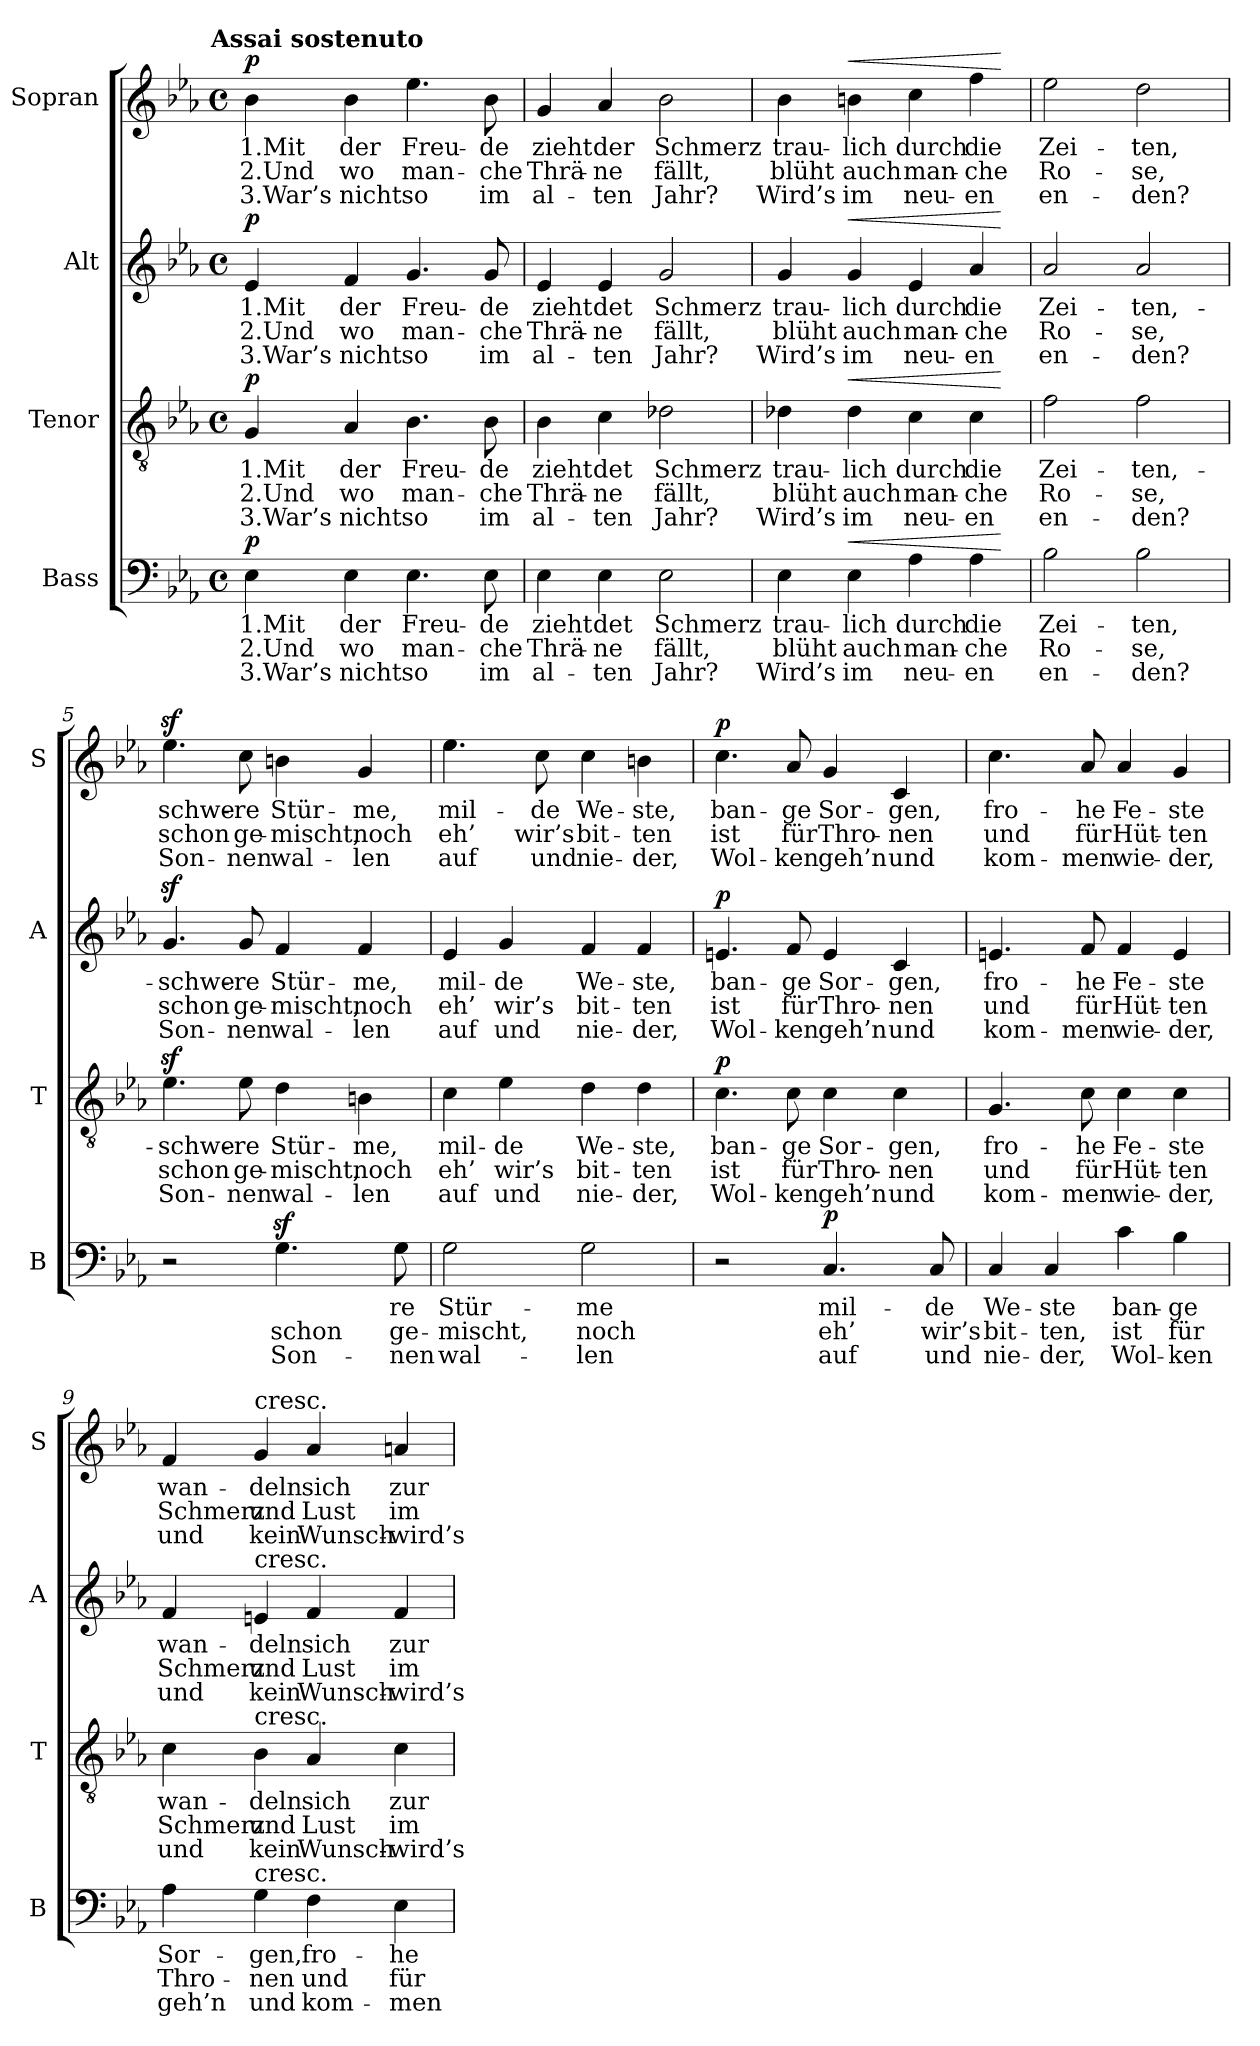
**kern	**text	**text	**text	**dynam	**kern	**text	**text	**text	**dynam	**kern	**text	**text	**text	**dynam	**kern	**text	**text	**text	**dynam
*part4	*part4	*part4	*part4	*part4	*part3	*part3	*part3	*part3	*part3	*part2	*part2	*part2	*part2	*part2	*part1	*part1	*part1	*part1	*part1
*staff4	*staff4	*staff4	*staff4	*staff4	*staff3	*staff3	*staff3	*staff3	*staff3	*staff2	*staff2	*staff2	*staff2	*staff2	*staff1	*staff1	*staff1	*staff1	*staff1
*I"Bass	*	*	*	*	*I"Tenor	*	*	*	*	*I"Alt	*	*	*	*	*I"Sopran	*	*	*	*
*I'B	*	*	*	*	*I'T	*	*	*	*	*I'A	*	*	*	*	*I'S	*	*	*	*
*clefF4	*	*	*	*	*clefGv2	*	*	*	*	*clefG2	*	*	*	*	*clefG2	*	*	*	*
*k[b-e-a-]	*	*	*	*	*k[b-e-a-]	*	*	*	*	*k[b-e-a-]	*	*	*	*	*k[b-e-a-]	*	*	*	*
*E-:	*	*	*	*	*E-:	*	*	*	*	*E-:	*	*	*	*	*E-:	*	*	*	*
!!LO:TX:omd:t=Assai sostenuto
*M4/4	*	*	*	*	*M4/4	*	*	*	*	*M4/4	*	*	*	*	*M4/4	*	*	*	*
*met(c)	*	*	*	*	*met(c)	*	*	*	*	*met(c)	*	*	*	*	*met(c)	*	*	*	*
*MM92	*	*	*	*	*MM92	*	*	*	*	*MM92	*	*	*	*	*MM92	*	*	*	*
=1	=1	=1	=1	=1	=1	=1	=1	=1	=1	=1	=1	=1	=1	=1	=1	=1	=1	=1	=1
!	!	!	!	!LO:DY:a	!	!	!	!	!LO:DY:a	!	!	!	!	!LO:DY:a	!	!	!	!	!LO:DY:a
4E-	1.Mit	2.Und	3.War’s	p	4G	1.Mit	2.Und	3.War’s	p	4e-	1.Mit	2.Und	3.War’s	p	4b-	1.Mit	2.Und	3.War’s	p
4E-	der	wo	nicht	.	4A-	der	wo	nicht	.	4f	der	wo	nicht	.	4b-	der	wo	nicht	.
4.E-	Freu-	man-	so	.	4.B-	Freu-	man-	so	.	4.g	Freu-	man-	so	.	4.ee-	Freu-	man-	so	.
8E-	-de	-che	im	.	8B-	-de	-che	im	.	8g	-de	-che	im	.	8b-	-de	-che	im	.
=2	=2	=2	=2	=2	=2	=2	=2	=2	=2	=2	=2	=2	=2	=2	=2	=2	=2	=2	=2
4E-	zieht	Thrä-	al-	.	4B-	zieht	Thrä-	al-	.	4e-	zieht	Thrä-	al-	.	4g	zieht	Thrä-	al-	.
4E-	det	-ne	-ten	.	4c	det	-ne	-ten	.	4e-	det	-ne	-ten	.	4a-	der	-ne	-ten	.
2E-	Schmerz	fällt,	Jahr?	.	2d-X	Schmerz	fällt,	Jahr?	.	2g	Schmerz	fällt,	Jahr?	.	2b-	Schmerz	fällt,	Jahr?	.
=3	=3	=3	=3	=3	=3	=3	=3	=3	=3	=3	=3	=3	=3	=3	=3	=3	=3	=3	=3
4E-	trau-	blüht	Wird’s	.	4d-X	trau-	blüht	Wird’s	.	4g	trau-	blüht	Wird’s	.	4b-	trau-	blüht	Wird’s	.
!	!	!	!	!LO:HP:a	!	!	!	!	!LO:HP:a	!	!	!	!	!LO:HP:a	!	!	!	!	!LO:HP:a
4E-	-lich	auch	im	<	4d-	-lich	auch	im	<	4g	-lich	auch	im	<	4bn	-lich	auch	im	<
4A-	durch	man-	neu-	.	4c	durch	man-	neu-	.	4e-	durch	man-	neu-	.	4cc	durch	man-	neu-	.
4A-	die	-che	-en	.	4c	die	-che	-en	.	4a-	die	-che	-en	.	4ff	die	-che	-en	.
.	.	.	.	[	.	.	.	.	[	.	.	.	.	[	.	.	.	.	[
=4	=4	=4	=4	=4	=4	=4	=4	=4	=4	=4	=4	=4	=4	=4	=4	=4	=4	=4	=4
2B-	Zei-	Ro-	en-	.	2f	Zei-	Ro-	en-	.	2a-	Zei-	Ro-	en-	.	2ee-	Zei-	Ro-	en-	.
2B-	-ten,	-se,	-den?	.	2f	-ten,-	-se,	-den?	.	2a-	-ten,-	-se,	-den?	.	2dd	-ten,	-se,	-den?	.
=5	=5	=5	=5	=5	=5	=5	=5	=5	=5	=5	=5	=5	=5	=5	=5	=5	=5	=5	=5
2r	.	.	.	.	4.e-z>	-schwe-	schon	Son-	.	4.gz>	-schwe-	schon	Son-	.	4.ee-z>	schwe-	schon	Son-	.
.	.	.	.	.	8e-	-re	ge-	-nen	.	8g	-re	ge-	-nen	.	8cc	-re	ge-	-nen	.
4.Gz>	.	schon	Son-	.	4d	Stür-	-mischt,	wal-	.	4f	Stür-	-mischt,	wal-	.	4bn	Stür-	-mischt,	wal-	.
.	.	.	.	.	4Bn	-me,	noch	-len	.	4f	-me,	noch	-len	.	4g	-me,	noch	-len	.
8G	-re	ge-	-nen	.	.	.	.	.	.	.	.	.	.	.	.	.	.	.	.
=6	=6	=6	=6	=6	=6	=6	=6	=6	=6	=6	=6	=6	=6	=6	=6	=6	=6	=6	=6
2G	Stür-	-mischt,	wal-	.	4c	mil-	eh’	auf	.	4e-	mil-	eh’	auf	.	4.ee-	mil-	eh’	auf	.
.	.	.	.	.	4e-	-de	wir’s	und	.	4g	-de	wir’s	und	.	.	.	.	.	.
.	.	.	.	.	.	.	.	.	.	.	.	.	.	.	8cc	-de	wir’s	und	.
2G	-me	noch	-len	.	4d	We-	bit-	nie-	.	4f	We-	bit-	nie-	.	4cc	We-	bit-	nie-	.
.	.	.	.	.	4d	-ste,	-ten	-der,	.	4f	-ste,	-ten	-der,	.	4bn	-ste,	-ten	-der,	.
=7	=7	=7	=7	=7	=7	=7	=7	=7	=7	=7	=7	=7	=7	=7	=7	=7	=7	=7	=7
!	!	!	!	!	!	!	!	!	!LO:DY:a	!	!	!	!	!LO:DY:a	!	!	!	!	!LO:DY:a
2r	.	.	.	.	4.c	ban-	ist	Wol-	p	4.en	ban-	ist	Wol-	p	4.cc	ban-	ist	Wol-	p
.	.	.	.	.	8c	-ge	für	-ken	.	8f	-ge	für	-ken	.	8a-	-ge	für	-ken	.
!	!	!	!	!LO:DY:a	!	!	!	!	!	!	!	!	!	!	!	!	!	!	!
4.C	mil-	eh’	auf	p	4c	Sor-	Thro-	geh’n	.	4e	Sor-	Thro-	geh’n	.	4g	Sor-	Thro-	geh’n	.
.	.	.	.	.	4c	-gen,	-nen	und	.	4c	-gen,	-nen	und	.	4c	-gen,	-nen	und	.
8C	-de	wir’s	und	.	.	.	.	.	.	.	.	.	.	.	.	.	.	.	.
=8	=8	=8	=8	=8	=8	=8	=8	=8	=8	=8	=8	=8	=8	=8	=8	=8	=8	=8	=8
4C	We-	bit-	nie-	.	4.G	fro-	und	kom-	.	4.en	fro-	und	kom-	.	4.cc	fro-	und	kom-	.
4C	-ste	-ten,	-der,	.	.	.	.	.	.	.	.	.	.	.	.	.	.	.	.
.	.	.	.	.	8c	-he	für	-men	.	8f	-he	für	-men	.	8a-	-he	für	-men	.
4c	ban-	ist	Wol-	.	4c	Fe-	Hüt-	wie-	.	4f	Fe-	Hüt-	wie-	.	4a-	Fe-	Hüt-	wie-	.
4B-	-ge	für	-ken	.	4c	-ste	-ten	-der,	.	4e	-ste	-ten	-der,	.	4g	-ste	-ten	-der,	.
=9	=9	=9	=9	=9	=9	=9	=9	=9	=9	=9	=9	=9	=9	=9	=9	=9	=9	=9	=9
4A-	Sor-	Thro-	geh’n	.	4c	wan-	Schmerz	und	.	4f	wan-	Schmerz	und	.	4f	wan-	Schmerz	und	.
!	!	!	!	!	!	!	!	!	!	!	!	!	!	!	!LO:TX:a:t=cresc.	!	!	!	!
!	!	!	!	!	!	!	!	!	!	!LO:TX:a:t=cresc.	!	!	!	!	!	!	!	!	!
!	!	!	!	!	!LO:TX:a:t=cresc.	!	!	!	!	!	!	!	!	!	!	!	!	!	!
!LO:TX:a:t=cresc.	!	!	!	!	!	!	!	!	!	!	!	!	!	!	!	!	!	!	!
4G	-gen,	-nen	und	.	4B-	-deln	und	kein	.	4en	-deln	und	kein	.	4g	-deln	und	kein	.
4F	fro-	und	kom-	.	4A-	sich	Lust	Wunsch-	.	4f	sich	Lust	Wunsch-	.	4a-	sich	Lust	Wunsch-	.
4E-	-he	für	-men	.	4c	zur	im	-wird’s	.	4f	zur	im	-wird’s	.	4an	zur	im	-wird’s	.
=	=	=	=	=	=	=	=	=	=	=	=	=	=	=	=	=	=	=	=
*-	*-	*-	*-	*-	*-	*-	*-	*-	*-	*-	*-	*-	*-	*-	*-	*-	*-	*-	*-
